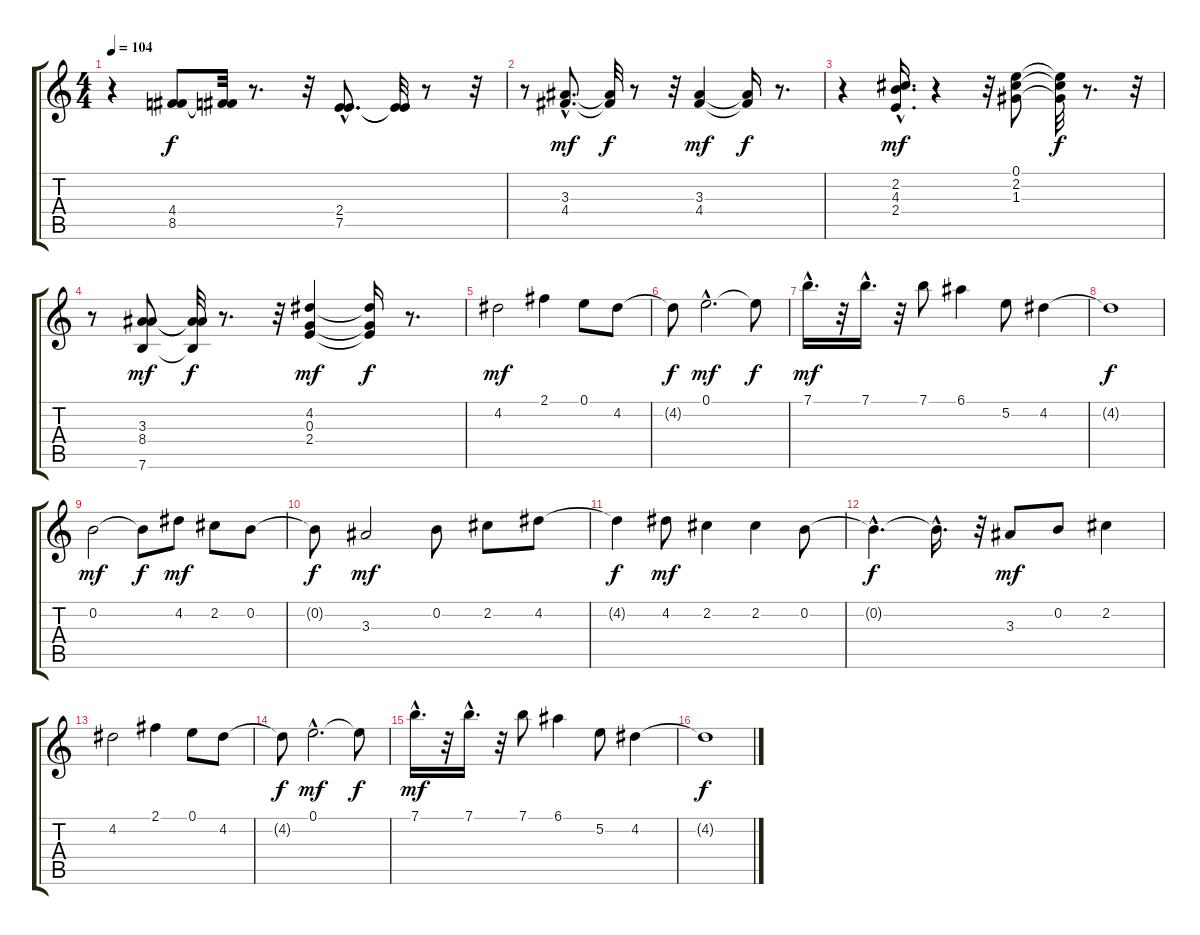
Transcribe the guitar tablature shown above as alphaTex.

\track "" {instrument acousticguitarnylon}
\staff {score tabs}
\tuning (E4 B3 G3 D3 A2 E2) {hide}
\ts (4 4)
\tempo 104
\clef g2
\ks c
r.4{dy f} (4.4 8.5).8 (4.4{t} 8.5{t}).32 r.8{d} r.32 (2.4{hac} 7.5{hac}).8{d} (2.4{t} 7.5{t}).32 r.8 r.32 |
r.8 (3.3{hac} 4.4{hac}).8{d dy mf} (3.3{t} 4.4{t}).32{dy f} r.8 r.32 (3.3 4.4).4{dy mf} (3.3{t} 4.4{t}).16{dy f} r.8{d} |
r.4 (2.2{hac} 4.3{hac} 2.4{hac}).16{d dy mf} r.4 r.32 (0.1 2.2 1.3).8 (0.1{t} 2.2{t} 1.3{t}).32{dy f} r.8{d} r.32 |
r.8 (3.3 8.4 7.6).8{dy mf} (3.3{t} 8.4{t} 7.6{t}).32{dy f} r.8{d} r.32 (4.2 0.3 2.4).4{dy mf} (4.2{t} 0.3{t} 2.4{t}).16{dy f} r.8{d} |
4.2.2{dy mf} 2.1.4 0.1.8 4.2.8 |
4.2{t}.8{dy f} 0.1{hac}.2{d dy mf} 0.1{t}.8{dy f} |
7.1{hac}.16{d dy mf} r.32 7.1{hac}.16{d} r.32 7.1.8 6.1.4 5.2.8 4.2.4 |
4.2{t}.1{dy f} |
0.2.2{dy mf} 0.2{t}.8{dy f} 4.2.8{dy mf} 2.2.8 0.2.8 |
0.2{t}.8{dy f} 3.3.2{dy mf} 0.2.8 2.2.8 4.2.8 |
4.2{t}.4{dy f} 4.2.8{dy mf} 2.2.4 2.2.4 0.2.8 |
0.2{hac t}.4{d dy f} 0.2{hac t}.16{d} r.32 3.3.8{dy mf} 0.2.8 2.2.4 |
4.2.2 2.1.4 0.1.8 4.2.8 |
4.2{t}.8{dy f} 0.1{hac}.2{d dy mf} 0.1{t}.8{dy f} |
7.1{hac}.16{d dy mf} r.32 7.1{hac}.16{d} r.32 7.1.8 6.1.4 5.2.8 4.2.4 |
4.2{t}.1{dy f}
